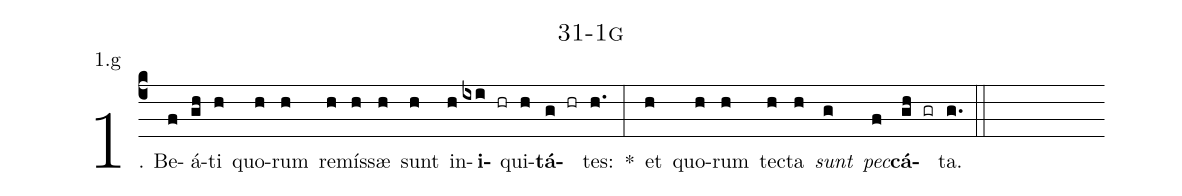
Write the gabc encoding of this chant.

name: 31-1g;
annotation: 1.g;
%%
(c4)1. Be(f)á(gh)ti(h) quo(h)rum(h) re(h)mís(h)sæ(h) sunt(h) in(h)<b>i</b>(ixi hr)qui(h)<b>tá</b>(g hr)tes:(h.) *(:) et(h) quo(h)rum(h) tec(h)ta(h) <i>sunt</i>(g) <i>pec</i>(f)<b>cá</b>(gh gr)ta.(g.) (::)
